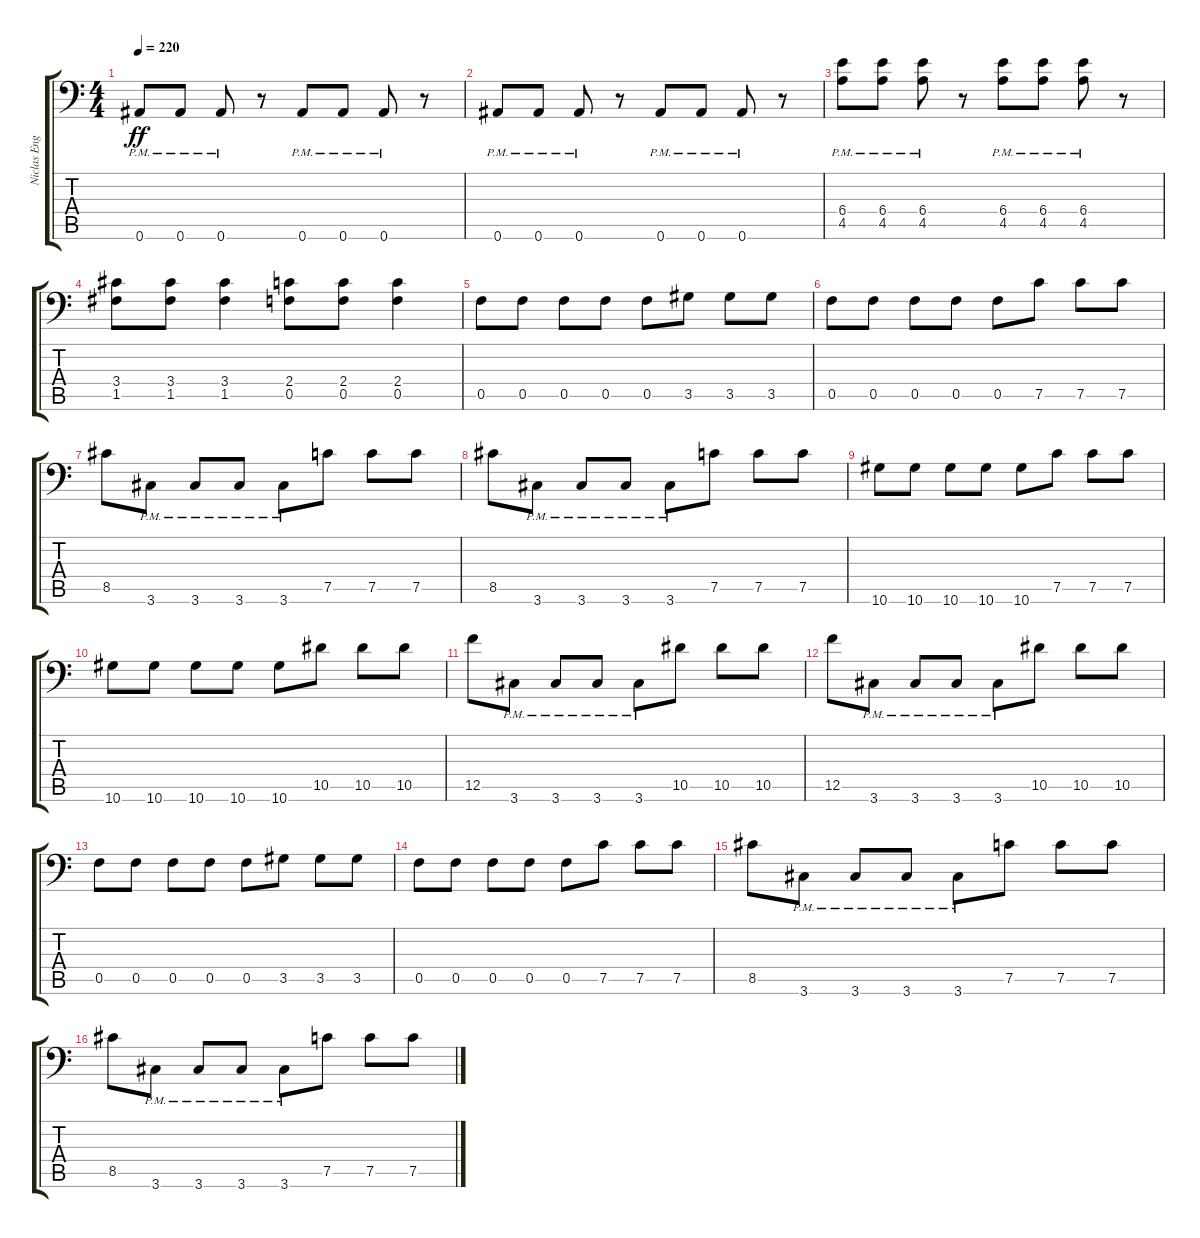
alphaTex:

\track ("Niclas Engelin " "Niclas Eng") {instrument distortionguitar}
\staff {score tabs}
\tuning (C4 G3 Eb3 Bb2 F2 Bb1) {hide}
\ts (4 4)
\tempo 220
\clef f4
\ks c
0.6{pm}.8{dy ff} 0.6{pm}.8 0.6{pm}.8 r.8 0.6{pm}.8 0.6{pm}.8 0.6{pm}.8 r.8 |
0.6{pm}.8 0.6{pm}.8 0.6{pm}.8 r.8 0.6{pm}.8 0.6{pm}.8 0.6{pm}.8 r.8 |
(6.4{pm} 4.5{pm}).8 (6.4{pm} 4.5{pm}).8 (6.4{pm} 4.5{pm}).8 r.8 (6.4{pm} 4.5{pm}).8 (6.4{pm} 4.5{pm}).8 (6.4{pm} 4.5{pm}).8 r.8 |
(3.4 1.5).8 (3.4 1.5).8 (3.4 1.5).4 (2.4 0.5).8 (2.4 0.5).8 (2.4 0.5).4 |
0.5.8 0.5.8 0.5.8 0.5.8 0.5.8 3.5.8 3.5.8 3.5.8 |
0.5.8 0.5.8 0.5.8 0.5.8 0.5.8 7.5.8 7.5.8 7.5.8 |
8.5.8 3.6{pm}.8 3.6{pm}.8 3.6{pm}.8 3.6{pm}.8 7.5.8 7.5.8 7.5.8 |
8.5.8 3.6{pm}.8 3.6{pm}.8 3.6{pm}.8 3.6{pm}.8 7.5.8 7.5.8 7.5.8 |
10.6.8 10.6.8 10.6.8 10.6.8 10.6.8 7.5.8 7.5.8 7.5.8 |
10.6.8 10.6.8 10.6.8 10.6.8 10.6.8 10.5.8 10.5.8 10.5.8 |
12.5.8 3.6{pm}.8 3.6{pm}.8 3.6{pm}.8 3.6{pm}.8 10.5.8 10.5.8 10.5.8 |
12.5.8 3.6{pm}.8 3.6{pm}.8 3.6{pm}.8 3.6{pm}.8 10.5.8 10.5.8 10.5.8 |
0.5.8 0.5.8 0.5.8 0.5.8 0.5.8 3.5.8 3.5.8 3.5.8 |
0.5.8 0.5.8 0.5.8 0.5.8 0.5.8 7.5.8 7.5.8 7.5.8 |
8.5.8 3.6{pm}.8 3.6{pm}.8 3.6{pm}.8 3.6{pm}.8 7.5.8 7.5.8 7.5.8 |
8.5.8 3.6{pm}.8 3.6{pm}.8 3.6{pm}.8 3.6{pm}.8 7.5.8 7.5.8 7.5.8
